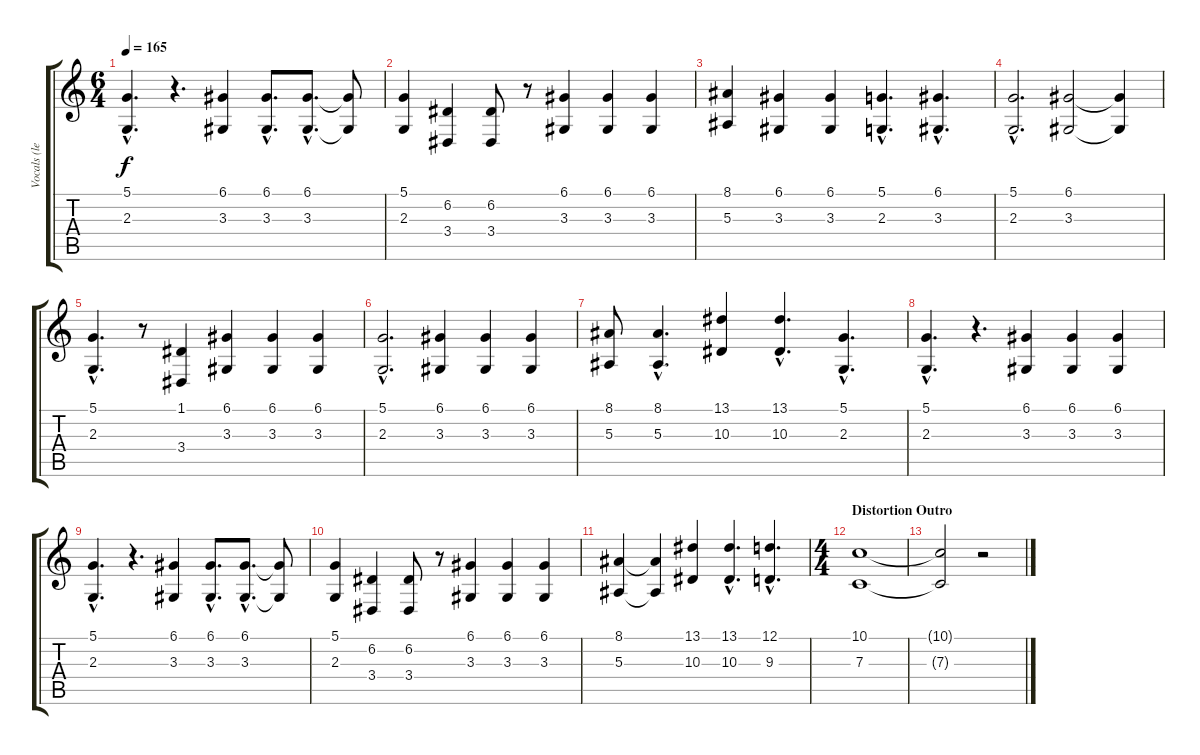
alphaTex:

\track ("Vocals (lead)" "Vocals (le") {instrument stringensemble1}
\staff {score tabs}
\tuning (D4 A3 F3 C3 G2 C2) {hide}
\ts (6 4)
\tempo 165
\clef g2
\ks c
(5.1{hac} 2.3{hac}).4{d dy f} r.4{d} (6.1 3.3).4 (6.1{hac} 3.3{hac}).8{d} (6.1{hac} 3.3{hac}).8{d} (6.1{t} 3.3{t}).8 |
(5.1 2.3).4 (6.2 3.4).4 (6.2 3.4).8 r.8 (6.1 3.3).4 (6.1 3.3).4 (6.1 3.3).4 |
(8.1 5.3).4 (6.1 3.3).4 (6.1 3.3).4 (5.1{hac} 2.3{hac}).4{d} (6.1{hac} 3.3{hac}).4{d} |
(5.1{hac} 2.3{hac}).2{d} (6.1 3.3).2 (6.1{t} 3.3{t}).4 |
(5.1{hac} 2.3{hac}).4{d} r.8 (1.1 3.4).4 (6.1 3.3).4 (6.1 3.3).4 (6.1 3.3).4 |
(5.1{hac} 2.3{hac}).2{d} (6.1 3.3).4 (6.1 3.3).4 (6.1 3.3).4 |
(8.1 5.3).8 (8.1{hac} 5.3{hac}).4{d} (13.1 10.3).4 (13.1{hac} 10.3{hac}).4{d} (5.1{hac} 2.3{hac}).4{d} |
(5.1{hac} 2.3{hac}).4{d} r.4{d} (6.1 3.3).4 (6.1 3.3).4 (6.1 3.3).4 |
(5.1{hac} 2.3{hac}).4{d} r.4{d} (6.1 3.3).4 (6.1{hac} 3.3{hac}).8{d} (6.1{hac} 3.3{hac}).8{d} (6.1{t} 3.3{t}).8 |
(5.1 2.3).4 (6.2 3.4).4 (6.2 3.4).8 r.8 (6.1 3.3).4 (6.1 3.3).4 (6.1 3.3).4 |
(8.1 5.3).4 (8.1{t} 5.3{t}).4 (13.1 10.3).4 (13.1{hac} 10.3{hac}).4{d} (12.1{hac} 9.3{hac}).4{d} |
\ts (4 4)
\section ("" "Distortion Outro ")
(10.1 7.3).1 |
(10.1{t} 7.3{t}).2 r.2
